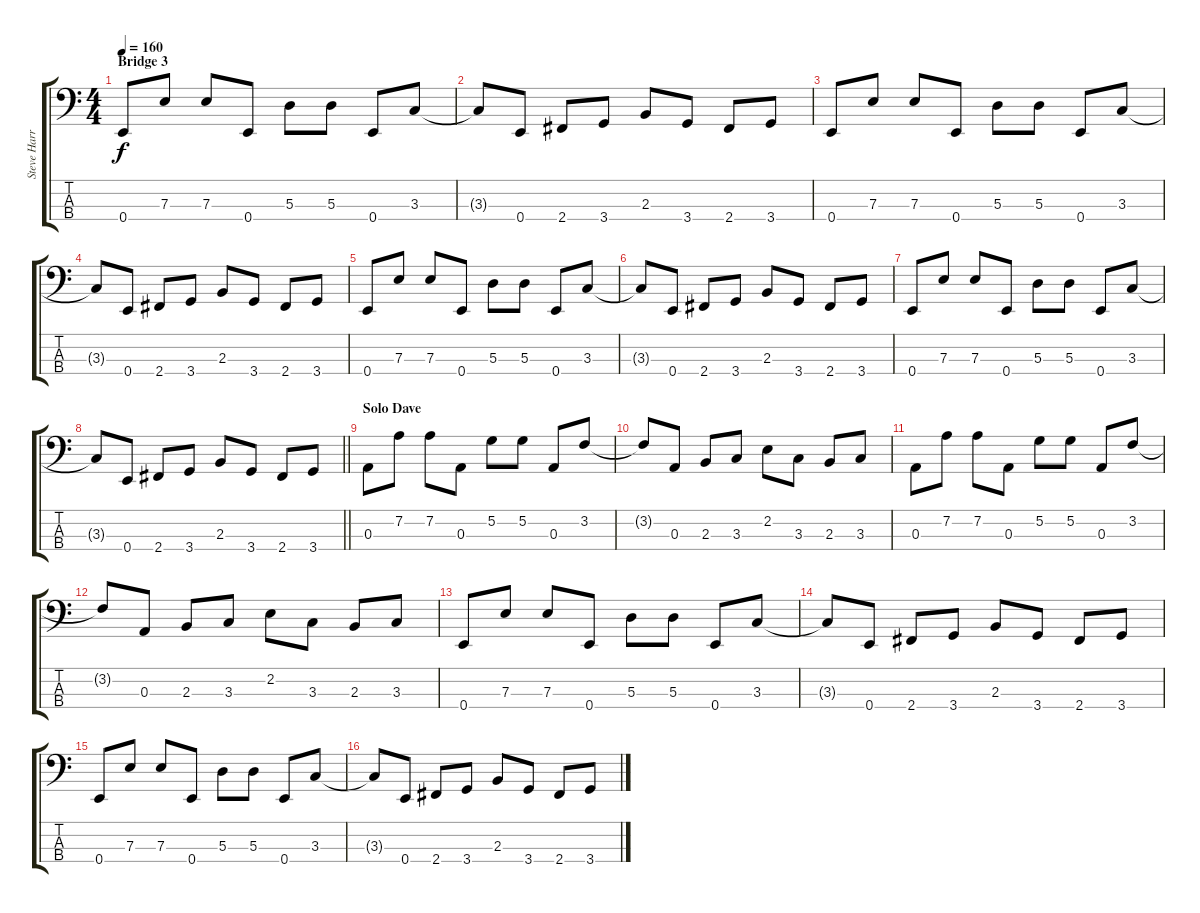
\track ("Steve Harris" "Steve Harr") {instrument electricbassfinger}
\staff {score tabs}
\tuning (G2 D2 A1 E1) {hide}
\ts (4 4)
\section ("" "Bridge 3")
\tempo 160
\clef f4
\ks c
0.4.8{dy f} 7.3.8 7.3.8 0.4.8 5.3.8 5.3.8 0.4.8 3.3.8 |
3.3{t}.8 0.4.8 2.4.8 3.4.8 2.3.8 3.4.8 2.4.8 3.4.8 |
0.4.8 7.3.8 7.3.8 0.4.8 5.3.8 5.3.8 0.4.8 3.3.8 |
3.3{t}.8 0.4.8 2.4.8 3.4.8 2.3.8 3.4.8 2.4.8 3.4.8 |
0.4.8 7.3.8 7.3.8 0.4.8 5.3.8 5.3.8 0.4.8 3.3.8 |
3.3{t}.8 0.4.8 2.4.8 3.4.8 2.3.8 3.4.8 2.4.8 3.4.8 |
0.4.8 7.3.8 7.3.8 0.4.8 5.3.8 5.3.8 0.4.8 3.3.8 |
\barLineRight lightlight
3.3{t}.8 0.4.8 2.4.8 3.4.8 2.3.8 3.4.8 2.4.8 3.4.8 |
\section ("" "Solo Dave")
0.3.8 7.2.8 7.2.8 0.3.8 5.2.8 5.2.8 0.3.8 3.2.8 |
3.2{t}.8 0.3.8 2.3.8 3.3.8 2.2.8 3.3.8 2.3.8 3.3.8 |
0.3.8 7.2.8 7.2.8 0.3.8 5.2.8 5.2.8 0.3.8 3.2.8 |
3.2{t}.8 0.3.8 2.3.8 3.3.8 2.2.8 3.3.8 2.3.8 3.3.8 |
0.4.8 7.3.8 7.3.8 0.4.8 5.3.8 5.3.8 0.4.8 3.3.8 |
3.3{t}.8 0.4.8 2.4.8 3.4.8 2.3.8 3.4.8 2.4.8 3.4.8 |
0.4.8 7.3.8 7.3.8 0.4.8 5.3.8 5.3.8 0.4.8 3.3.8 |
3.3{t}.8 0.4.8 2.4.8 3.4.8 2.3.8 3.4.8 2.4.8 3.4.8
